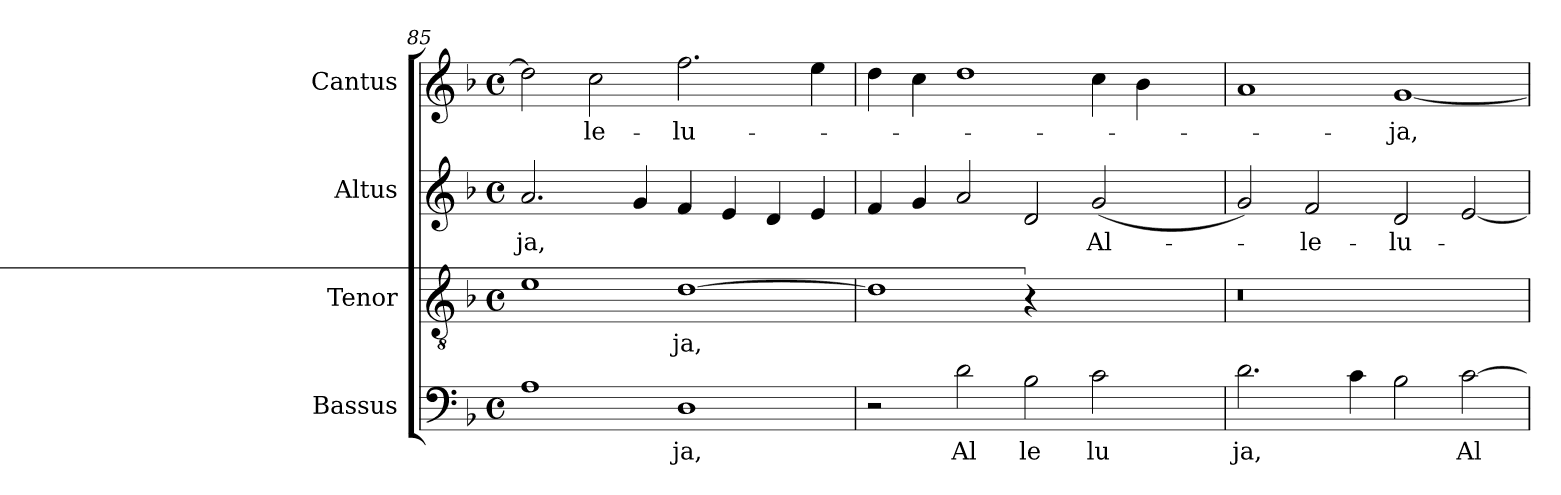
**kern	**text	**kern	**text	**kern	**text	**kern	**text
*part4	*part4	*part3	*part3	*part2	*part2	*part1	*part1
*staff4	*staff4	*staff3	*staff3	*staff2	*staff2	*staff1	*staff1
*I"Bassus	*	*I"Tenor	*	*I"Altus	*	*I"Cantus	*
*clefF4	*	*clefGv2	*	*clefG2	*	*clefG2	*
*k[b-]	*	*k[b-]	*	*k[b-]	*	*k[b-]	*
*F:	*	*F:	*	*F:	*	*F:	*
*M4/4	*	*M4/4	*	*M4/4	*	*M4/4	*
*met(c)	*	*met(c)	*	*met(c)	*	*met(c)	*
=85	=85	=85	=85	=85	=85	=85	=85
!	!	!	!	!	!LO:LY:b:cj	!	!
1A	.	1e	.	2.a/	ja,	2dd\]	.
!	!	!	!	!	!	!	!LO:LY:b:cj
.	.	.	.	.	.	2cc\	-le-
.	.	.	.	4g/	.	.	.
!	!LO:LY:b:cj	!	!LO:LY:b:cj	!	!	!	!LO:LY:b:cj
1D	ja,	[<1d	ja,	4f/	.	2.ff\	-lu-
.	.	.	.	4e/	.	.	.
.	.	.	.	4d/	.	.	.
.	.	.	.	4e/	.	4ee\	.
!!LO:LB:g=z
=86	=86	=86	=86	=86	=86	=86	=86
2r	.	1d]	.	4f/	.	4dd\	.
.	.	.	.	4g/	.	4cc\	.
!	!LO:LY:b:cj	!	!	!	!	!	!
2d\	Al	.	.	2a/	.	1dd	.
!	!LO:LY:b:cj	!LO:N:vis=1	!	!	!	!	!
2B-\	le	4%5r	.	2d/	.	.	.
!	!LO:LY:b:cj	!	!	!	!LO:LY:b:cj	!	!
2c\	lu	.	.	(<2g/	Al-	4cc\	.
.	.	.	.	.	.	4b-\	.
4ryy	.	.	.	4ryy	.	4ryy	.
=87	=87	=87	=87	=87	=87	=87	=87
!	!LO:LY:b:cj	!	!	!	!	!	!
2.d\	ja,	0r	.	2g/)	.	1a	.
!	!	!	!	!	!LO:LY:b:cj	!	!
.	.	.	.	2f/	-le-	.	.
4c\	.	.	.	.	.	.	.
!	!	!	!	!	!LO:LY:b:cj	!	!LO:LY:b:cj
2B-\	.	.	.	2d/	-lu-	[<1g	-ja,
!	!LO:LY:b:cj	!	!	!	!	!	!
[>2c\	Al	.	.	[<2e/	.	.	.
=	=	=	=	=	=	=	=
*-	*-	*-	*-	*-	*-	*-	*-
